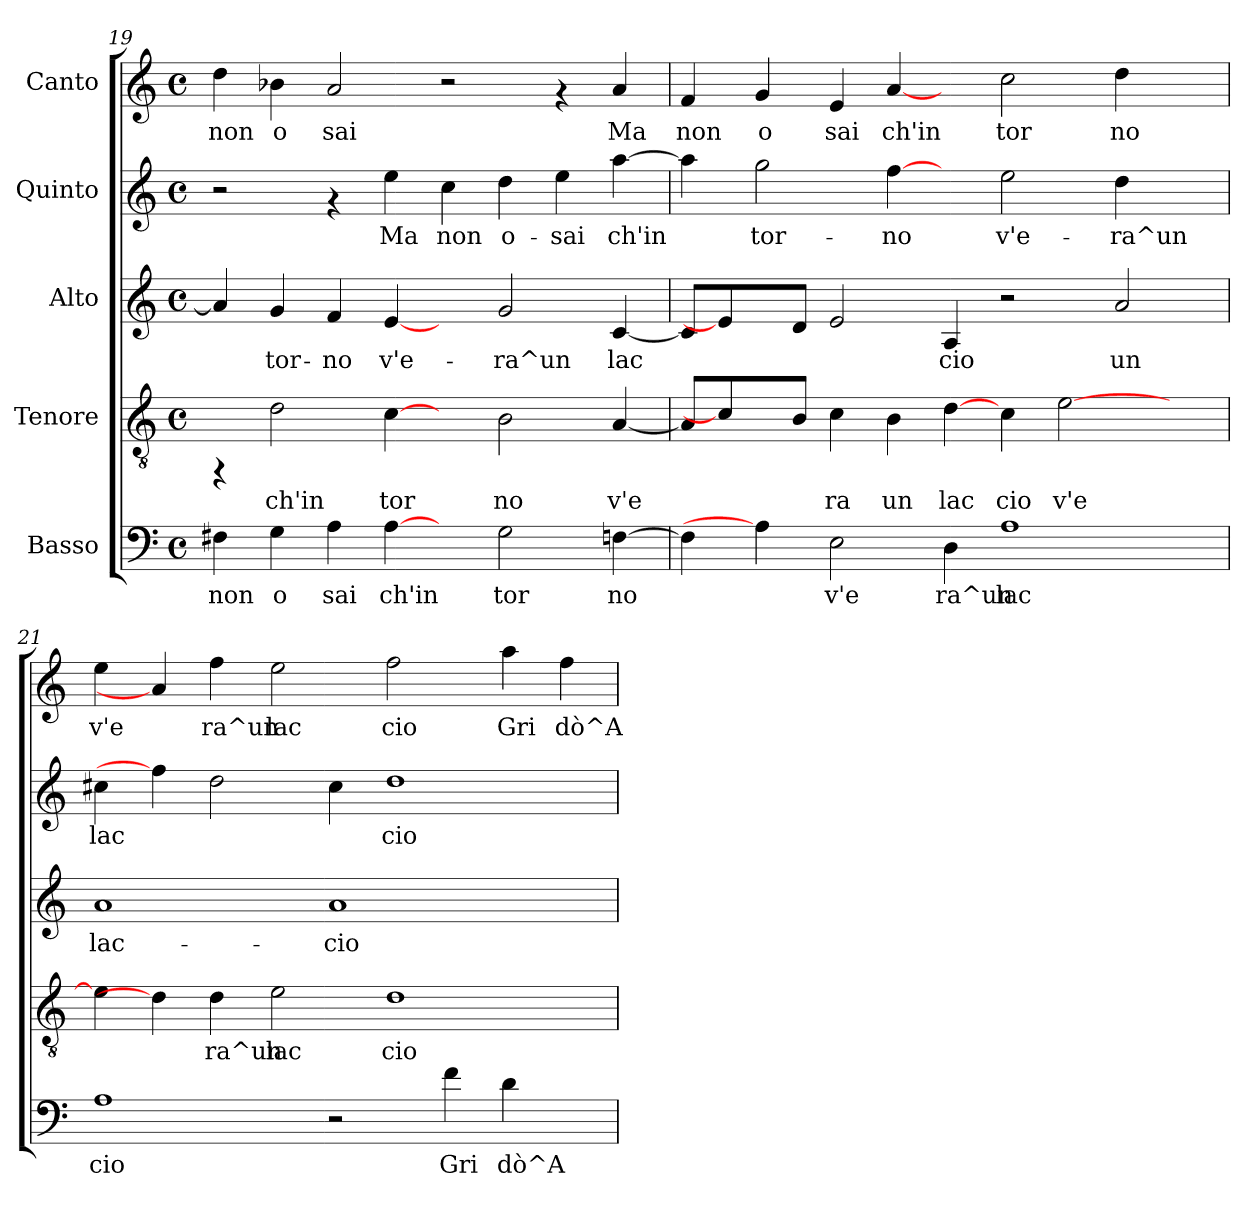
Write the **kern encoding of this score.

**kern	**text	**kern	**text	**kern	**text	**kern	**text	**kern	**text
*part5	*part5	*part4	*part4	*part3	*part3	*part2	*part2	*part1	*part1
*staff5	*staff5	*staff4	*staff4	*staff3	*staff3	*staff2	*staff2	*staff1	*staff1
*I"Basso	*	*I"Tenore	*	*I"Alto	*	*I"Quinto	*	*I"Canto	*
*clefF4	*	*clefGv2	*	*clefG2	*	*clefG2	*	*clefG2	*
*k[]	*	*k[]	*	*k[]	*	*k[]	*	*k[]	*
*C:	*	*C:	*	*C:	*	*C:	*	*C:	*
*M4/4	*	*M4/4	*	*M4/4	*	*M4/4	*	*M4/4	*
*met(c)	*	*met(c)	*	*met(c)	*	*met(c)	*	*met(c)	*
=19	=19	=19	=19	=19	=19	=19	=19	=19	=19
!	!LO:LY:b:cj	!	!	!	!LO:LY:b:cj	!	!	!	!LO:LY:b:cj
4F#X\	non	4rFF	.	4a/]	--	2r	.	4dd\	non
!	!LO:LY:b:cj	!	!LO:LY:b:cj	!	!LO:LY:b:cj	!	!	!	!LO:LY:b:cj
4G\	o	2d\	ch'in	4g/	-tor-	.	.	4b-X\	o
!	!LO:LY:b:cj	!	!	!	!LO:LY:b:cj	!	!	!	!LO:LY:b:cj
4A\	sai	.	.	4f/	-no	4rf	.	2a/	sai
!	!LO:LY:b:cj	!	!LO:LY:b:cj	!	!LO:LY:b:cj	!	!LO:LY:b:cj	!	!
[4A\	ch'in	[4c\	tor	[4e/	v'e-	4ee\	Ma	.	.
!	!	!	!	!	!	!	!LO:LY:b:cj	!	!
4ryy	.	4ryy	.	4ryy	.	4cc\	non	2r	.
!	!LO:LY:b:cj	!	!LO:LY:b:cj	!	!LO:LY:b:cj	!	!LO:LY:b:cj	!	!
2G\	tor	2B\	no	2g/	-ra^un	4dd\	o-	.	.
!	!	!	!	!	!	!	!LO:LY:b:cj	!	!
.	.	.	.	.	.	4ee\	-sai	4rf	.
!	!LO:LY:b:cj	!	!LO:LY:b:cj	!	!LO:LY:b:cj	!	!LO:LY:b:cj	!	!LO:LY:b:cj
[>4Fn\	no	[<4A/	v'e	[<4c/	lac-	[>4aa\	ch'in-	4a/	Ma
=20	=20	=20	=20	=20	=20	=20	=20	=20	=20
!	!LO:LY:b:cj	!	!LO:LY:b:cj	!	!LO:LY:b:cj	!	!LO:LY:b:cj	!	!LO:LY:b:cj
4F\]	.	8A/L]	.	8c/L]	--	4aa\]	--	4f/	non
.	.	4c\]	.	4e/]	.	.	.	.	.
!	!	!	!	!	!	!	!LO:LY:b:cj	!	!LO:LY:b:cj
4A\]	.	.	.	.	.	2gg\	-tor-	4g/	o
!	!	!	!LO:LY:b:cj	!	!LO:LY:b:cj	!	!	!	!
.	.	8B/J	.	8d/J	--	.	.	.	.
!	!LO:LY:b:cj	!	!LO:LY:b:cj	!	!LO:LY:b:cj	!	!	!	!LO:LY:b:cj
2E\	v'e	4c\	ra	2e/	--	.	.	4e/	sai
!	!	!	!LO:LY:b:cj	!	!	!	!LO:LY:b:cj	!	!LO:LY:b:cj
.	.	4B\	un	.	.	[4ff\	-no	[4a/	ch'in
!	!LO:LY:b:cj	!	!LO:LY:b:cj	!	!LO:LY:b:cj	!	!	!	!
4D\	ra^un	[4d\	lac	4A/	-cio	4ryy	.	4ryy	.
!	!LO:LY:b:cj	!	!LO:LY:b:cj	!	!	!	!LO:LY:b:cj	!	!LO:LY:b:cj
1A	lac	4c\	cio	2r	.	2ee\	v'e-	2cc\	tor
!	!	!	!LO:LY:b:cj	!	!	!	!	!	!
.	.	[>2e\	v'e	.	.	.	.	.	.
!	!	!	!	!	!LO:LY:b:cj	!	!LO:LY:b:cj	!	!LO:LY:b:cj
.	.	.	.	2a/	un	4dd\	-ra^un	4dd\	no
.	.	4ryy	.	.	.	4ryy	.	4ryy	.
=21	=21	=21	=21	=21	=21	=21	=21	=21	=21
!	!LO:LY:b:cj	!	!LO:LY:b:cj	!	!LO:LY:b:cj	!	!LO:LY:b:cj	!	!LO:LY:b:cj
1A	cio	4e\]	.	1a	lac-	4cc#X\	lac-	4ee\	v'e
.	.	4d\]	.	.	.	4ff\]	.	4a/]	.
!	!	!	!LO:LY:b:cj	!	!	!	!LO:LY:b:cj	!	!LO:LY:b:cj
.	.	4d\	ra^un	.	.	2dd\	--	4ff\	ra^un
!	!	!	!LO:LY:b:cj	!	!	!	!	!	!LO:LY:b:cj
.	.	2e\	lac	.	.	.	.	2ee\	lac
!	!	!	!	!	!LO:LY:b:cj	!	!LO:LY:b:cj	!	!
2r	.	.	.	1a	-cio	4cc#\	--	.	.
!	!	!	!LO:LY:b:cj	!	!	!	!LO:LY:b:cj	!	!LO:LY:b:cj
.	.	1d	cio	.	.	1dd	-cio	2ff\	cio
!	!LO:LY:b:cj	!	!	!	!	!	!	!	!
4f\	Gri	.	.	.	.	.	.	.	.
!	!LO:LY:b:cj	!	!	!	!	!	!	!	!LO:LY:b:cj
4d\	dò^A	.	.	.	.	.	.	4aa\	Gri
!	!	!	!	!	!	!	!	!	!LO:LY:b:cj
4ryy	.	.	.	4ryy	.	.	.	4ff\	dò^A
=	=	=	=	=	=	=	=	=	=
*-	*-	*-	*-	*-	*-	*-	*-	*-	*-
